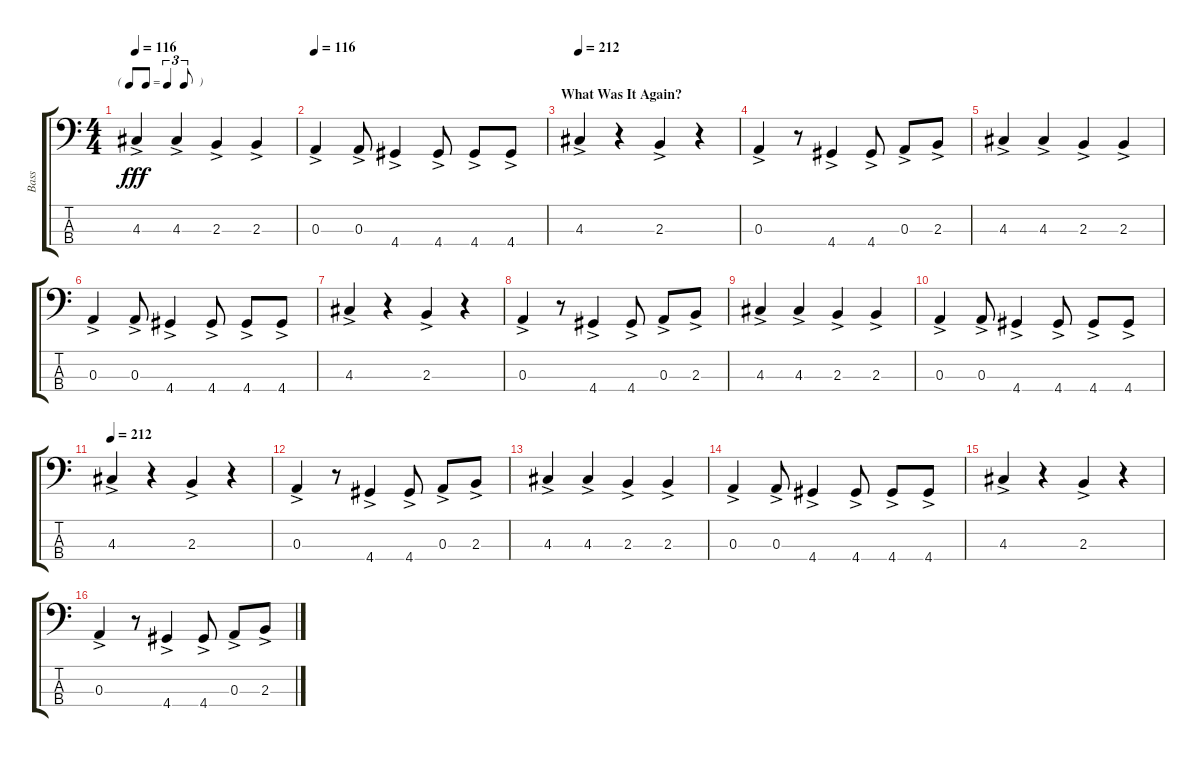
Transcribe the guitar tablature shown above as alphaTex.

\track ("Bass" "Bass") {instrument electricbassfinger}
\staff {score tabs}
\tuning (G2 D2 A1 E1) {hide}
\ts (4 4)
\tf triplet8th
\tempo 116
\clef f4
\ks c
4.3{ac}.4{dy fff} 4.3{ac}.4 2.3{ac}.4 2.3{ac}.4 |
\tempo 116
0.3{ac}.4 0.3{ac}.8 4.4{ac}.4 4.4{ac}.8 4.4{ac}.8 4.4{ac}.8 |
\section ("" "What Was It Again?")
\tempo 212
4.3{ac}.4 r.4 2.3{ac}.4 r.4 |
0.3{ac}.4 r.8 4.4{ac}.4 4.4{ac}.8 0.3{ac}.8 2.3{ac}.8 |
4.3{ac}.4 4.3{ac}.4 2.3{ac}.4 2.3{ac}.4 |
0.3{ac}.4 0.3{ac}.8 4.4{ac}.4 4.4{ac}.8 4.4{ac}.8 4.4{ac}.8 |
4.3{ac}.4 r.4 2.3{ac}.4 r.4 |
0.3{ac}.4 r.8 4.4{ac}.4 4.4{ac}.8 0.3{ac}.8 2.3{ac}.8 |
4.3{ac}.4 4.3{ac}.4 2.3{ac}.4 2.3{ac}.4 |
0.3{ac}.4 0.3{ac}.8 4.4{ac}.4 4.4{ac}.8 4.4{ac}.8 4.4{ac}.8 |
\tempo 212
4.3{ac}.4 r.4 2.3{ac}.4 r.4 |
0.3{ac}.4 r.8 4.4{ac}.4 4.4{ac}.8 0.3{ac}.8 2.3{ac}.8 |
4.3{ac}.4 4.3{ac}.4 2.3{ac}.4 2.3{ac}.4 |
0.3{ac}.4 0.3{ac}.8 4.4{ac}.4 4.4{ac}.8 4.4{ac}.8 4.4{ac}.8 |
4.3{ac}.4 r.4 2.3{ac}.4 r.4 |
0.3{ac}.4 r.8 4.4{ac}.4 4.4{ac}.8 0.3{ac}.8 2.3{ac}.8
